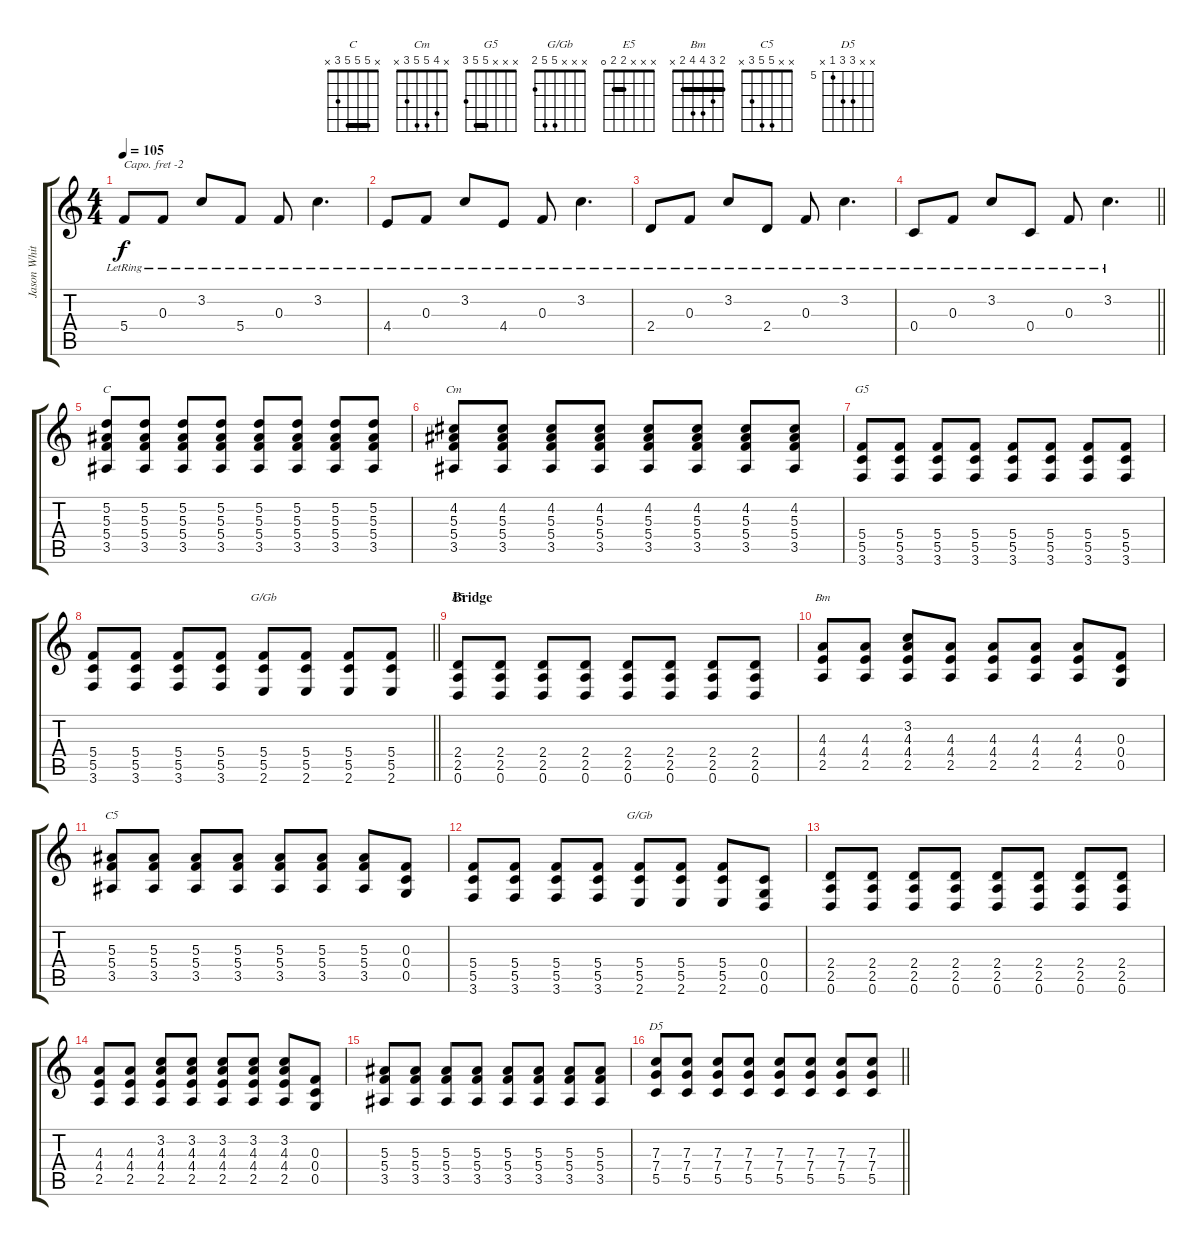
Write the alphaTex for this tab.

\track ("Jason White - Lead Guitar" "Jason Whit") {instrument distortionguitar}
\staff {score tabs}
\capo -2
\tuning (E4 B3 G3 D3 A2 E2) {hide}
\chord ("C" x 5 5 5 3 x) {barre 5}
\chord ("Cm" x 4 5 5 3 x)
\chord ("G5" x x x 5 5 3) {barre 5}
\chord ("G/Gb" x x x 5 5 2) {barre 5}
\chord ("E5" x x x 2 2 0) {barre 2}
\chord ("Bm" 2 3 4 4 2 x) {barre 2}
\chord ("C5" x x 5 5 3 x)
\chord ("G/Gb" x x x 5 5 2)
\chord ("D5" x x 7 7 5 x) {firstfret 5}
\ts (4 4)
\tempo 105
\clef g2
\ks c
5.4{lr}.8{dy f} 0.3{lr}.8 3.2{lr}.8 5.4{lr}.8 0.3{lr}.8 3.2{lr}.4{d} |
4.4{lr}.8 0.3{lr}.8 3.2{lr}.8 4.4{lr}.8 0.3{lr}.8 3.2{lr}.4{d} |
2.4{lr}.8 0.3{lr}.8 3.2{lr}.8 2.4{lr}.8 0.3{lr}.8 3.2{lr}.4{d} |
\barLineRight lightlight
0.4{lr}.8 0.3{lr}.8 3.2{lr}.8 0.4{lr}.8 0.3{lr}.8 3.2{lr}.4{d} |
(5.2 5.3 5.4 3.5).8{ch "C"} (5.2 5.3 5.4 3.5).8 (5.2 5.3 5.4 3.5).8 (5.2 5.3 5.4 3.5).8 (5.2 5.3 5.4 3.5).8 (5.2 5.3 5.4 3.5).8 (5.2 5.3 5.4 3.5).8 (5.2 5.3 5.4 3.5).8 |
(4.2 5.3 5.4 3.5).8{ch "Cm"} (4.2 5.3 5.4 3.5).8 (4.2 5.3 5.4 3.5).8 (4.2 5.3 5.4 3.5).8 (4.2 5.3 5.4 3.5).8 (4.2 5.3 5.4 3.5).8 (4.2 5.3 5.4 3.5).8 (4.2 5.3 5.4 3.5).8 |
(5.4 5.5 3.6).8{ch "G5"} (5.4 5.5 3.6).8 (5.4 5.5 3.6).8 (5.4 5.5 3.6).8 (5.4 5.5 3.6).8 (5.4 5.5 3.6).8 (5.4 5.5 3.6).8 (5.4 5.5 3.6).8 |
\barLineRight lightlight
(5.4 5.5 3.6).8 (5.4 5.5 3.6).8 (5.4 5.5 3.6).8 (5.4 5.5 3.6).8 (5.4 5.5 2.6).8{ch "G/Gb"} (5.4 5.5 2.6).8 (5.4 5.5 2.6).8 (5.4 5.5 2.6).8 |
\section ("" "Bridge")
(2.4 2.5 0.6).8{ch "E5"} (2.4 2.5 0.6).8 (2.4 2.5 0.6).8 (2.4 2.5 0.6).8 (2.4 2.5 0.6).8 (2.4 2.5 0.6).8 (2.4 2.5 0.6).8 (2.4 2.5 0.6).8 |
(4.3 4.4 2.5).8{ch "Bm"} (4.3 4.4 2.5).8 (3.2 4.3 4.4 2.5).8 (4.3 4.4 2.5).8 (4.3 4.4 2.5).8 (4.3 4.4 2.5).8 (4.3 4.4 2.5).8 (0.3 0.4 0.5).8 |
(5.3 5.4 3.5).8{ch "C5"} (5.3 5.4 3.5).8 (5.3 5.4 3.5).8 (5.3 5.4 3.5).8 (5.3 5.4 3.5).8 (5.3 5.4 3.5).8 (5.3 5.4 3.5).8 (0.3 0.4 0.5).8 |
(5.4 5.5 3.6).8 (5.4 5.5 3.6).8 (5.4 5.5 3.6).8 (5.4 5.5 3.6).8 (5.4 5.5 2.6).8{ch "G/Gb"} (5.4 5.5 2.6).8 (5.4 5.5 2.6).8 (0.4 0.5 0.6).8 |
(2.4 2.5 0.6).8 (2.4 2.5 0.6).8 (2.4 2.5 0.6).8 (2.4 2.5 0.6).8 (2.4 2.5 0.6).8 (2.4 2.5 0.6).8 (2.4 2.5 0.6).8 (2.4 2.5 0.6).8 |
(4.3 4.4 2.5).8 (4.3 4.4 2.5).8 (3.2 4.3 4.4 2.5).8 (3.2 4.3 4.4 2.5).8 (3.2 4.3 4.4 2.5).8 (3.2 4.3 4.4 2.5).8 (3.2 4.3 4.4 2.5).8 (0.3 0.4 0.5).8 |
(5.3 5.4 3.5).8 (5.3 5.4 3.5).8 (5.3 5.4 3.5).8 (5.3 5.4 3.5).8 (5.3 5.4 3.5).8 (5.3 5.4 3.5).8 (5.3 5.4 3.5).8 (5.3 5.4 3.5).8 |
\barLineRight lightlight
(7.3 7.4 5.5).8{ch "D5"} (7.3 7.4 5.5).8 (7.3 7.4 5.5).8 (7.3 7.4 5.5).8 (7.3 7.4 5.5).8 (7.3 7.4 5.5).8 (7.3 7.4 5.5).8 (7.3 7.4 5.5).8
